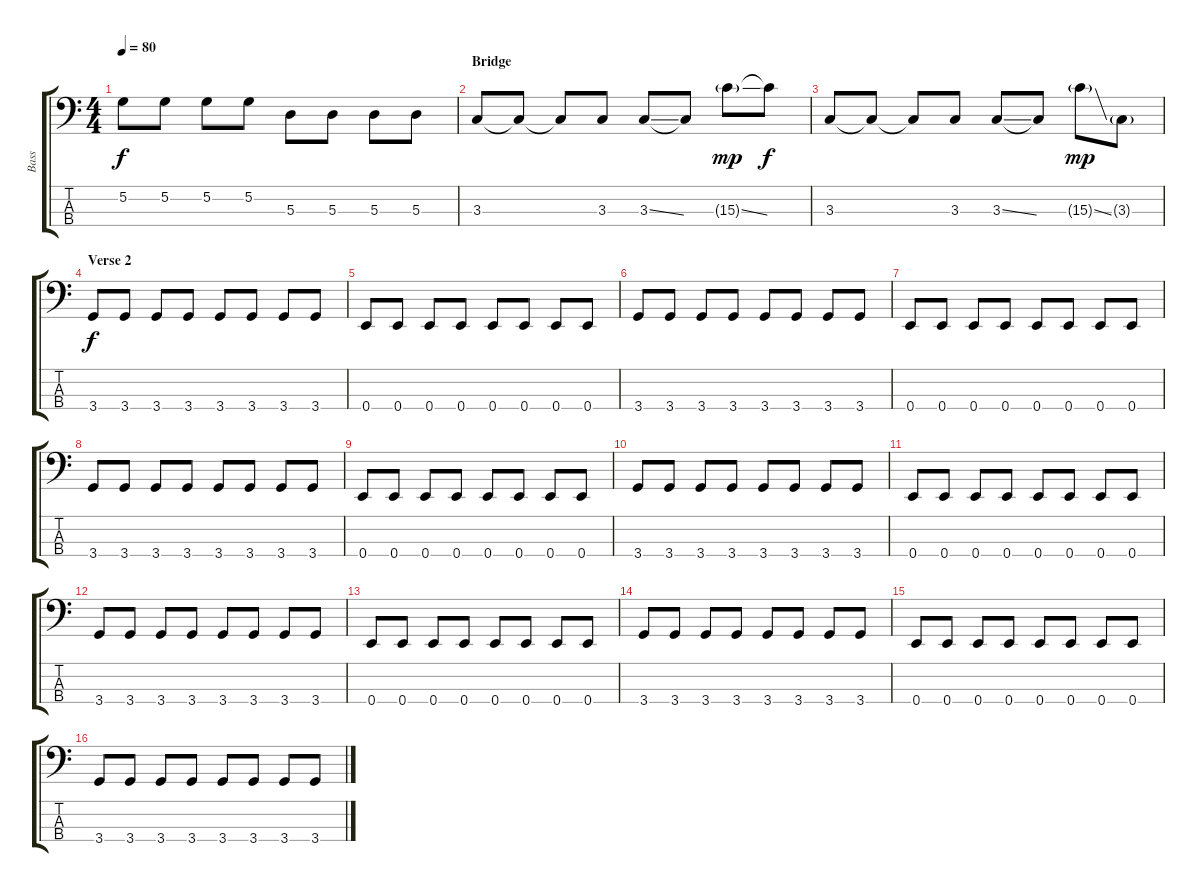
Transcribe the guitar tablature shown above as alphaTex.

\track ("Bass" "Bass") {instrument electricbassfinger}
\staff {score tabs}
\tuning (G2 D2 A1 E1) {hide}
\ts (4 4)
\tempo 80
\clef f4
\ks c
5.2.8{dy f} 5.2.8 5.2.8 5.2.8 5.3.8 5.3.8 5.3.8 5.3.8 |
\section ("" "Bridge")
3.3.8 3.3{t}.8 3.3{t}.8 3.3.8 3.3{ss}.8 3.3{t}.8 15.3{ss g}.8{dy mp} 15.3{t}.8{dy f} |
3.3.8 3.3{t}.8 3.3{t}.8 3.3.8 3.3{ss}.8 3.3{t}.8 15.3{ss g}.8{dy mp} 3.3{g}.8 |
\section ("" "Verse 2")
3.4.8{dy f} 3.4.8 3.4.8 3.4.8 3.4.8 3.4.8 3.4.8 3.4.8 |
0.4.8 0.4.8 0.4.8 0.4.8 0.4.8 0.4.8 0.4.8 0.4.8 |
3.4.8 3.4.8 3.4.8 3.4.8 3.4.8 3.4.8 3.4.8 3.4.8 |
0.4.8 0.4.8 0.4.8 0.4.8 0.4.8 0.4.8 0.4.8 0.4.8 |
3.4.8 3.4.8 3.4.8 3.4.8 3.4.8 3.4.8 3.4.8 3.4.8 |
0.4.8 0.4.8 0.4.8 0.4.8 0.4.8 0.4.8 0.4.8 0.4.8 |
3.4.8 3.4.8 3.4.8 3.4.8 3.4.8 3.4.8 3.4.8 3.4.8 |
0.4.8 0.4.8 0.4.8 0.4.8 0.4.8 0.4.8 0.4.8 0.4.8 |
3.4.8 3.4.8 3.4.8 3.4.8 3.4.8 3.4.8 3.4.8 3.4.8 |
0.4.8 0.4.8 0.4.8 0.4.8 0.4.8 0.4.8 0.4.8 0.4.8 |
3.4.8 3.4.8 3.4.8 3.4.8 3.4.8 3.4.8 3.4.8 3.4.8 |
0.4.8 0.4.8 0.4.8 0.4.8 0.4.8 0.4.8 0.4.8 0.4.8 |
3.4.8 3.4.8 3.4.8 3.4.8 3.4.8 3.4.8 3.4.8 3.4.8
